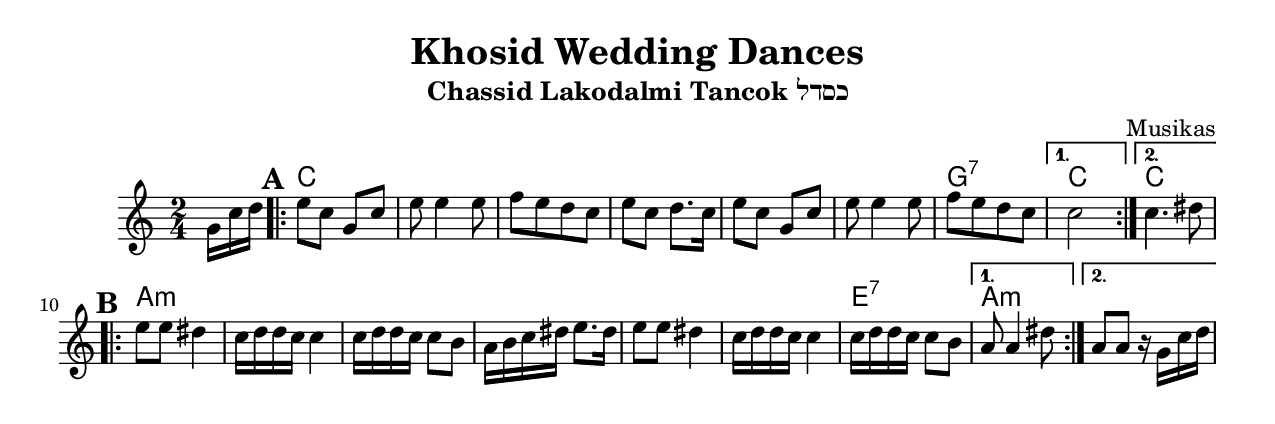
\version "2.18.0"
\include "english.ly"
\paper{
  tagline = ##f
  print-all-headers = ##t
  #(set-paper-size "letter")
}
date = #(strftime "%d-%m-%Y" (localtime (current-time)))

%\markup{ \italic{ " Updated " \date  }  }

%\markup{ Got something to say? }

%#################################### Melody ########################
melody = \relative c'' {
  \clef treble
  \key a \minor
  \time 2/4
  \set Score.markFormatter = #format-mark-box-alphabet

  \partial 16*3 g16 c d   %lead in notes

  \repeat volta 2{
  \mark \default
    e8 c g c
    e8 e4 e8|
    f8 [e d c]
    e8  c  d8. c16|

    e8 c g c
    e8 e4 e8|
    f8 [e d c]


  }
  \alternative { { c2 }{ c4. ds8 } }
  \break
  \repeat volta 2{
  \mark \default
    e8 e ds4
    c16 d d c c4
    c16 d d c c8 b
    a16 b c ds e8. ds16|

    e8 e ds4
    c16 d d c c4
    c16 d d c c8 b
  }
  \alternative {
    {a8 a4 ds8 }
    {a8 a r16 g c d}
  }

}
%################################# Lyrics #####################
%\addlyrics{  }
%################################# Chords #######################
harmonies = \chordmode {
  s16*3
  c2*6
  g2:7
  c2
  c2
  %{
  c2*6:7
  a2:7
  f2
  e2:7
  %}

  %b
  a2*6:m
  e2:7
  a2:m
}

\score {
  <<
    \new ChordNames {
      \set chordChanges = ##f
      \harmonies
    }
    \new Staff
    \melody
  >>
  \header{
    title= "Khosid Wedding Dances"
    subtitle="Chassid Lakodalmi Tancok כסדל"
    composer= ""
    instrument =""
    arranger= "Musikas"
  }
  \layout{indent = 1.0\cm}
  \midi {
    \tempo 4 = 120

    % \midi { }
  }
}
%{
% more verses:
\markup{}
\markup {
  \fill-line {
    \hspace #0.1 % distance from left margin
    \column {
      \line { "1."
        \column {
          ""
        }
      }
      \hspace #0.2 % vertical distance between verses
      \line { "2."
        \column {
         ""
        }
      }
    }
    \hspace #0.1  % horiz. distance between columns
    \column {
      \line { "3."
        \column {
          ""
        }
      }
      \hspace #0.2 % distance between verses
      \line { "4."
        \column {
         ""
        }
      }
    }
    \hspace #0.1 % distance to right margin
  }
}

%}
